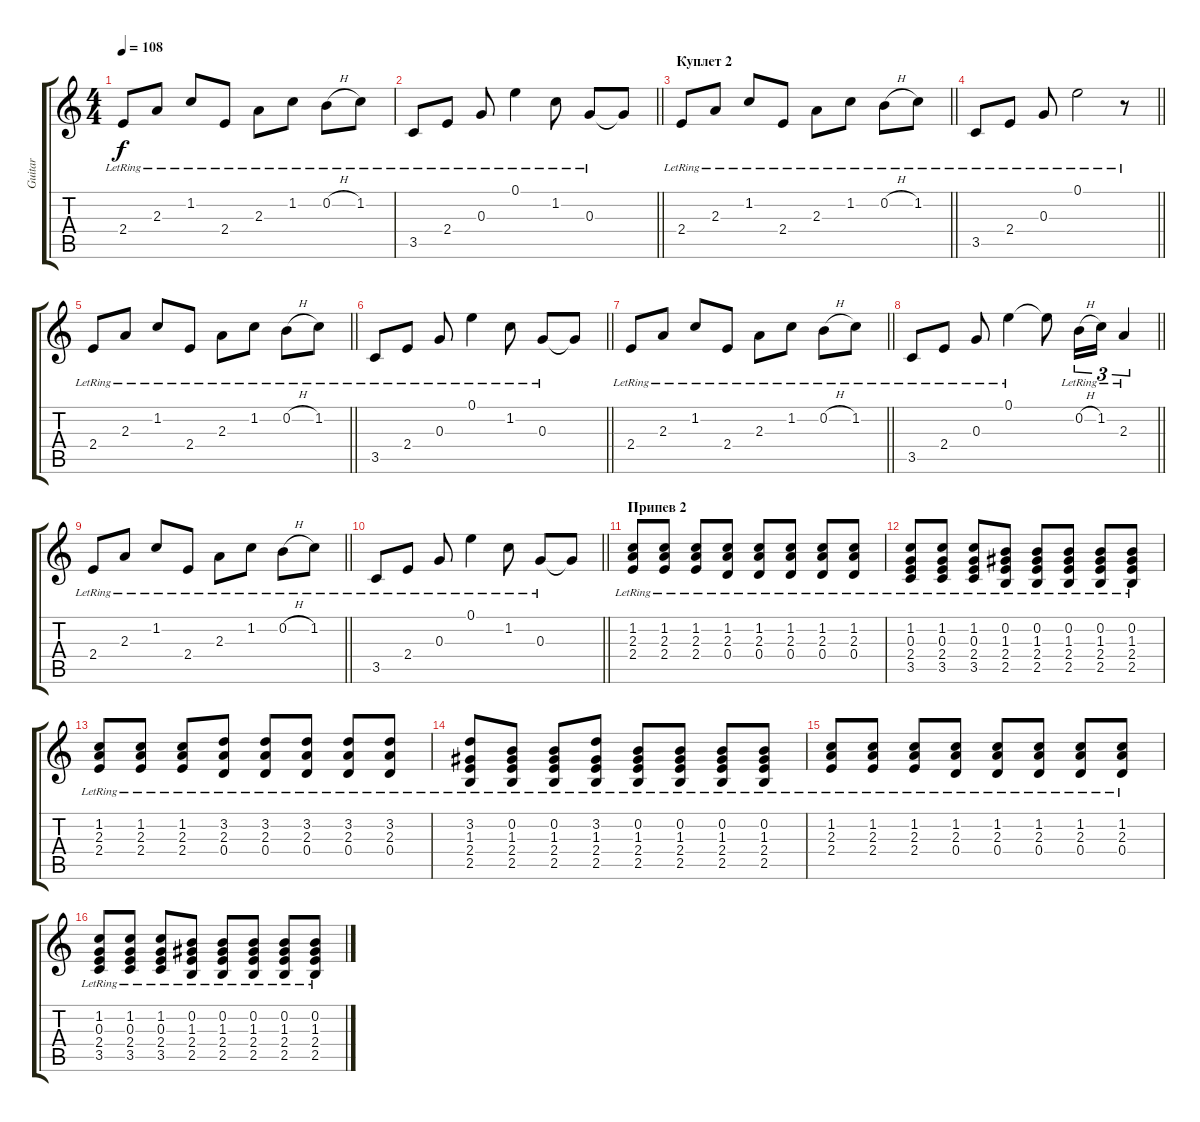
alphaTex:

\track ("Guitar" "Guitar") {instrument acousticguitarsteel}
\staff {score tabs}
\tuning (E4 B3 G3 D3 A2 E2) {hide}
\ts (4 4)
\tempo 108
\clef g2
\ks c
2.4{lr}.8{dy f} 2.3{lr}.8 1.2{lr}.8 2.4{lr}.8 2.3{lr}.8 1.2{lr}.8 0.2{h lr}.8 1.2{lr}.8 |
\barLineRight lightlight
3.5{lr}.8 2.4{lr}.8 0.3{lr}.8 0.1{lr}.4 1.2{lr}.8 0.3{lr}.8 0.3{t}.8 |
\section ("" "Куплет 2")
\barLineRight lightlight
2.4{lr}.8 2.3{lr}.8 1.2{lr}.8 2.4{lr}.8 2.3{lr}.8 1.2{lr}.8 0.2{h lr}.8 1.2{lr}.8 |
\barLineRight lightlight
3.5{lr}.8 2.4{lr}.8 0.3{lr}.8 0.1{lr}.2 r.8 |
\barLineRight lightlight
2.4{lr}.8 2.3{lr}.8 1.2{lr}.8 2.4{lr}.8 2.3{lr}.8 1.2{lr}.8 0.2{h lr}.8 1.2{lr}.8 |
\barLineRight lightlight
3.5{lr}.8 2.4{lr}.8 0.3{lr}.8 0.1{lr}.4 1.2{lr}.8 0.3{lr}.8 0.3{t}.8 |
\barLineRight lightlight
2.4{lr}.8 2.3{lr}.8 1.2{lr}.8 2.4{lr}.8 2.3{lr}.8 1.2{lr}.8 0.2{h lr}.8 1.2{lr}.8 |
\barLineRight lightlight
3.5{lr}.8 2.4{lr}.8 0.3{lr}.8 0.1{lr}.4 0.1{t}.8 0.2{h lr}.16{tu (3 2)} 1.2{lr}.16{tu (3 2)} 2.3{lr}.4{tu (3 2)} |
\barLineRight lightlight
2.4{lr}.8 2.3{lr}.8 1.2{lr}.8 2.4{lr}.8 2.3{lr}.8 1.2{lr}.8 0.2{h lr}.8 1.2{lr}.8 |
\barLineRight lightlight
3.5{lr}.8 2.4{lr}.8 0.3{lr}.8 0.1{lr}.4 1.2{lr}.8 0.3{lr}.8 0.3{t}.8 |
\section ("" "Припев 2")
(1.2{lr} 2.3{lr} 2.4{lr}).8 (1.2{lr} 2.3{lr} 2.4{lr}).8 (1.2{lr} 2.3{lr} 2.4{lr}).8 (1.2{lr} 2.3{lr} 0.4{lr}).8 (1.2{lr} 2.3{lr} 0.4{lr}).8 (1.2{lr} 2.3{lr} 0.4{lr}).8 (1.2{lr} 2.3{lr} 0.4{lr}).8 (1.2{lr} 2.3{lr} 0.4{lr}).8 |
(1.2{lr} 0.3{lr} 2.4{lr} 3.5{lr}).8 (1.2{lr} 0.3{lr} 2.4{lr} 3.5{lr}).8 (1.2{lr} 0.3{lr} 2.4{lr} 3.5{lr}).8 (0.2{lr} 1.3{lr} 2.4{lr} 2.5{lr}).8 (0.2{lr} 1.3{lr} 2.4{lr} 2.5{lr}).8 (0.2{lr} 1.3{lr} 2.4{lr} 2.5{lr}).8 (0.2{lr} 1.3{lr} 2.4{lr} 2.5{lr}).8 (0.2{lr} 1.3{lr} 2.4{lr} 2.5{lr}).8 |
(1.2{lr} 2.3{lr} 2.4{lr}).8 (1.2{lr} 2.3{lr} 2.4{lr}).8 (1.2{lr} 2.3{lr} 2.4{lr}).8 (3.2{lr} 2.3{lr} 0.4{lr}).8 (3.2{lr} 2.3{lr} 0.4{lr}).8 (3.2{lr} 2.3{lr} 0.4{lr}).8 (3.2{lr} 2.3{lr} 0.4{lr}).8 (3.2{lr} 2.3{lr} 0.4{lr}).8 |
(3.2{lr} 1.3{lr} 2.4{lr} 2.5{lr}).8 (0.2{lr} 1.3{lr} 2.4{lr} 2.5{lr}).8 (0.2{lr} 1.3{lr} 2.4{lr} 2.5{lr}).8 (3.2{lr} 1.3{lr} 2.4{lr} 2.5{lr}).8 (0.2{lr} 1.3{lr} 2.4{lr} 2.5{lr}).8 (0.2{lr} 1.3{lr} 2.4{lr} 2.5{lr}).8 (0.2{lr} 1.3{lr} 2.4{lr} 2.5{lr}).8 (0.2{lr} 1.3{lr} 2.4{lr} 2.5{lr}).8 |
(1.2{lr} 2.3{lr} 2.4{lr}).8 (1.2{lr} 2.3{lr} 2.4{lr}).8 (1.2{lr} 2.3{lr} 2.4{lr}).8 (1.2{lr} 2.3{lr} 0.4{lr}).8 (1.2{lr} 2.3{lr} 0.4{lr}).8 (1.2{lr} 2.3{lr} 0.4{lr}).8 (1.2{lr} 2.3{lr} 0.4{lr}).8 (1.2{lr} 2.3{lr} 0.4{lr}).8 |
(1.2{lr} 0.3{lr} 2.4{lr} 3.5{lr}).8 (1.2{lr} 0.3{lr} 2.4{lr} 3.5{lr}).8 (1.2{lr} 0.3{lr} 2.4{lr} 3.5{lr}).8 (0.2{lr} 1.3{lr} 2.4{lr} 2.5{lr}).8 (0.2{lr} 1.3{lr} 2.4{lr} 2.5{lr}).8 (0.2{lr} 1.3{lr} 2.4{lr} 2.5{lr}).8 (0.2{lr} 1.3{lr} 2.4{lr} 2.5{lr}).8 (0.2{lr} 1.3{lr} 2.4{lr} 2.5{lr}).8
